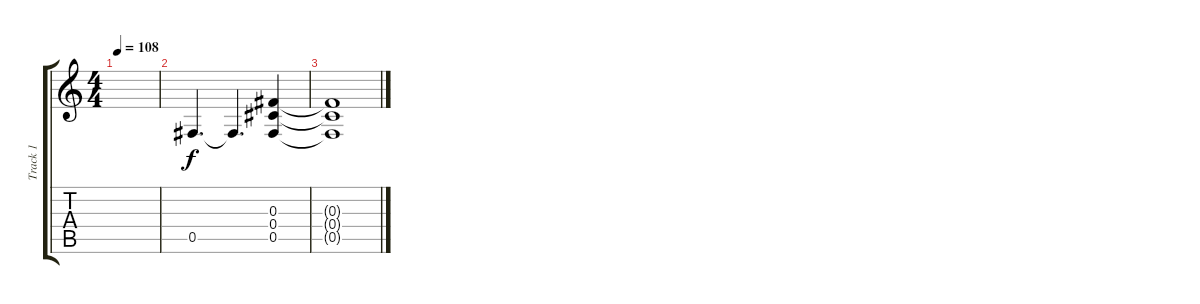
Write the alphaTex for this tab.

\track ("Track 1" "Track 1") {instrument acousticguitarsteel}
\staff {score tabs}
\tuning (Db4 Bb3 Gb3 Db3 Gb2 Db2) {hide}
\ts (4 4)
\tempo 108
\clef g2
\ks c
|
0.5.4{d volume 16} 0.5{t}.4{d} (0.3 0.4 0.5).4 |
(0.3{t} 0.4{t} 0.5{t}).1
